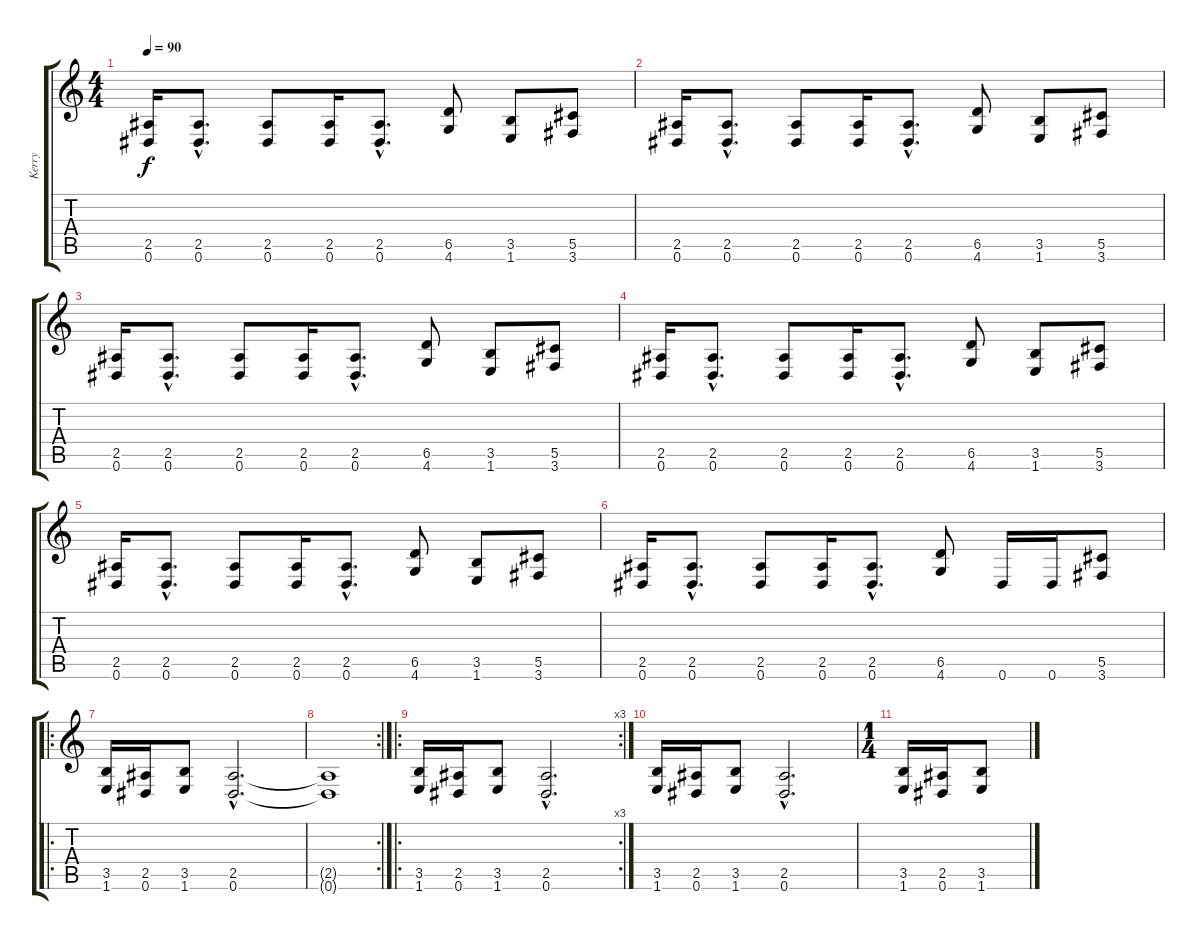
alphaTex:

\track ("Kerry" "Kerry") {instrument distortionguitar}
\staff {score tabs}
\tuning (Eb4 Bb3 Gb3 Db3 Ab2 Eb2) {hide}
\ts (4 4)
\tempo 90
\clef g2
\ks c
(2.5 0.6).16{dy f} (2.5{hac} 0.6{hac}).8{d} (2.5 0.6).8 (2.5 0.6).16 (2.5{hac} 0.6{hac}).8{d} (6.5 4.6).8 (3.5 1.6).8 (5.5 3.6).8 |
(2.5 0.6).16 (2.5{hac} 0.6{hac}).8{d} (2.5 0.6).8 (2.5 0.6).16 (2.5{hac} 0.6{hac}).8{d} (6.5 4.6).8 (3.5 1.6).8 (5.5 3.6).8 |
(2.5 0.6).16 (2.5{hac} 0.6{hac}).8{d} (2.5 0.6).8 (2.5 0.6).16 (2.5{hac} 0.6{hac}).8{d} (6.5 4.6).8 (3.5 1.6).8 (5.5 3.6).8 |
(2.5 0.6).16 (2.5{hac} 0.6{hac}).8{d} (2.5 0.6).8 (2.5 0.6).16 (2.5{hac} 0.6{hac}).8{d} (6.5 4.6).8 (3.5 1.6).8 (5.5 3.6).8 |
(2.5 0.6).16{volume 15} (2.5{hac} 0.6{hac}).8{d} (2.5 0.6).8 (2.5 0.6).16 (2.5{hac} 0.6{hac}).8{d} (6.5 4.6).8 (3.5 1.6).8 (5.5 3.6).8 |
(2.5 0.6).16 (2.5{hac} 0.6{hac}).8{d} (2.5 0.6).8 (2.5 0.6).16 (2.5{hac} 0.6{hac}).8{d} (6.5 4.6).8 0.6.16 0.6.16 (5.5 3.6).8 |
\ro
(3.5 1.6).16 (2.5 0.6).16 (3.5 1.6).8 (2.5{hac} 0.6{hac}).2{d} |
\rc 2
(2.5{t} 0.6{t}).1 |
\ro
\rc 3
(3.5 1.6).16 (2.5 0.6).16 (3.5 1.6).8 (2.5{hac} 0.6{hac}).2{d} |
(3.5 1.6).16 (2.5 0.6).16 (3.5 1.6).8 (2.5{hac} 0.6{hac}).2{d} |
\ts (1 4)
(3.5 1.6).16 (2.5 0.6).16 (3.5 1.6).8
